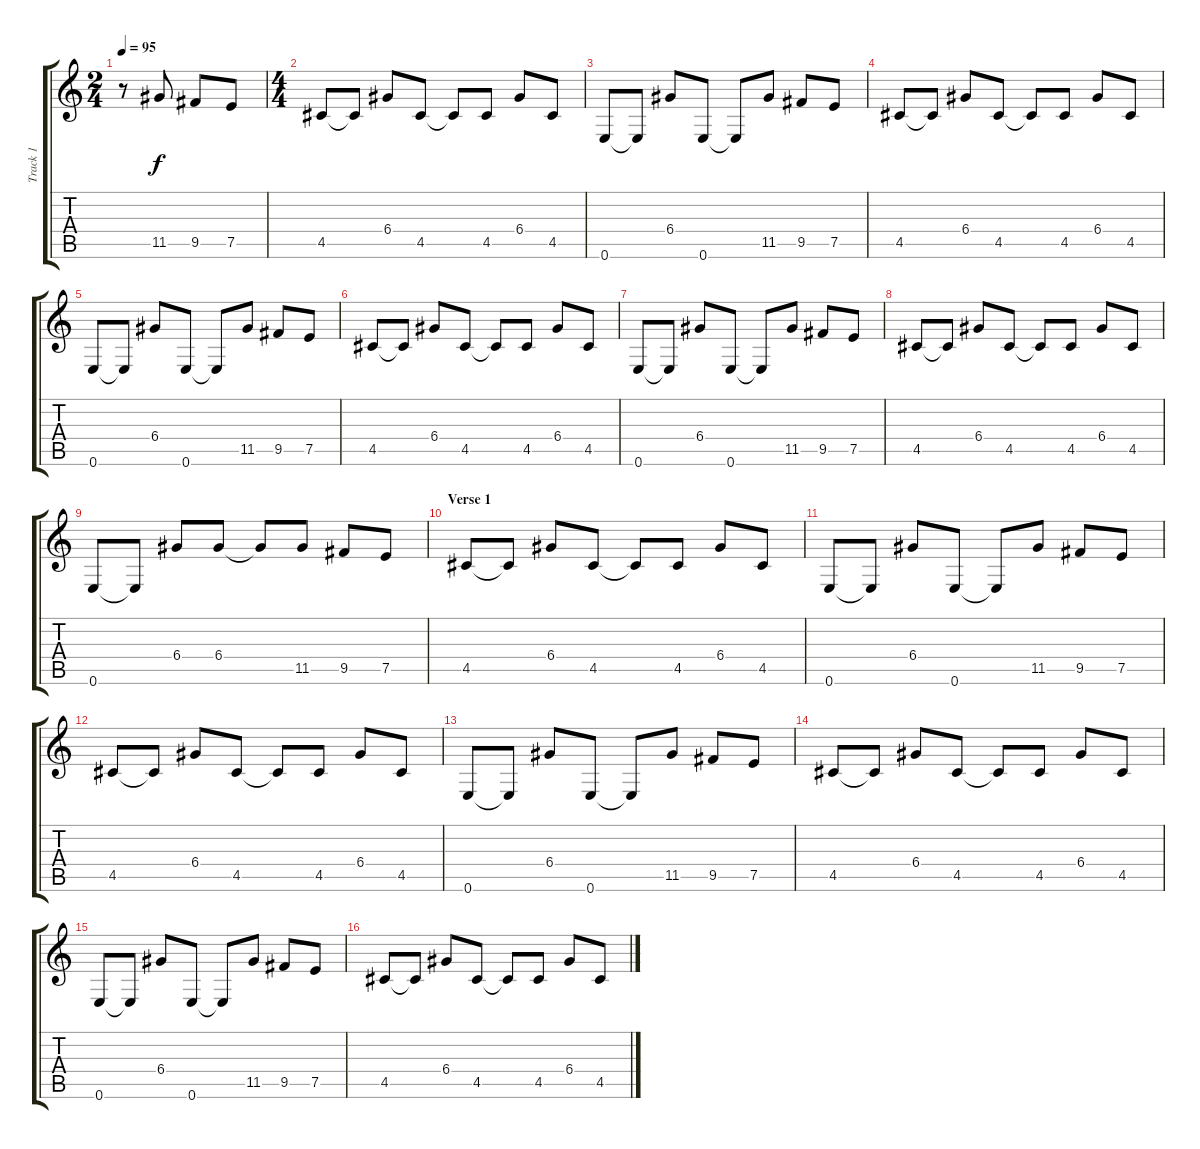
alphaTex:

\track ("Track 1" "Track 1") {instrument slapbass2}
\staff {score tabs}
\tuning (E4 B3 G3 D3 A2 E2) {hide}
\ts (2 4)
\tempo 95
\clef g2
\ks c
r.8{dy f instrument slapbass2} 11.5.8 9.5.8 7.5.8 |
\ts (4 4)
4.5.8 4.5{t}.8 6.4.8 4.5.8 4.5{t}.8 4.5.8 6.4.8 4.5.8 |
0.6.8 0.6{t}.8 6.4.8 0.6.8 0.6{t}.8 11.5.8 9.5.8 7.5.8 |
4.5.8 4.5{t}.8 6.4.8 4.5.8 4.5{t}.8 4.5.8 6.4.8 4.5.8 |
0.6.8 0.6{t}.8 6.4.8 0.6.8 0.6{t}.8 11.5.8 9.5.8 7.5.8 |
4.5.8 4.5{t}.8 6.4.8 4.5.8 4.5{t}.8 4.5.8 6.4.8 4.5.8 |
0.6.8 0.6{t}.8 6.4.8 0.6.8 0.6{t}.8 11.5.8 9.5.8 7.5.8 |
4.5.8 4.5{t}.8 6.4.8 4.5.8 4.5{t}.8 4.5.8 6.4.8 4.5.8 |
0.6.8 0.6{t}.8 6.4.8 6.4.8 6.4{t}.8 11.5.8 9.5.8 7.5.8 |
\section ("" "Verse 1")
4.5.8 4.5{t}.8 6.4.8 4.5.8 4.5{t}.8 4.5.8 6.4.8 4.5.8 |
0.6.8 0.6{t}.8 6.4.8 0.6.8 0.6{t}.8 11.5.8 9.5.8 7.5.8 |
4.5.8 4.5{t}.8 6.4.8 4.5.8 4.5{t}.8 4.5.8 6.4.8 4.5.8 |
0.6.8 0.6{t}.8 6.4.8 0.6.8 0.6{t}.8 11.5.8 9.5.8 7.5.8 |
4.5.8 4.5{t}.8 6.4.8 4.5.8 4.5{t}.8 4.5.8 6.4.8 4.5.8 |
0.6.8 0.6{t}.8 6.4.8 0.6.8 0.6{t}.8 11.5.8 9.5.8 7.5.8 |
4.5.8 4.5{t}.8 6.4.8 4.5.8 4.5{t}.8 4.5.8 6.4.8 4.5.8
